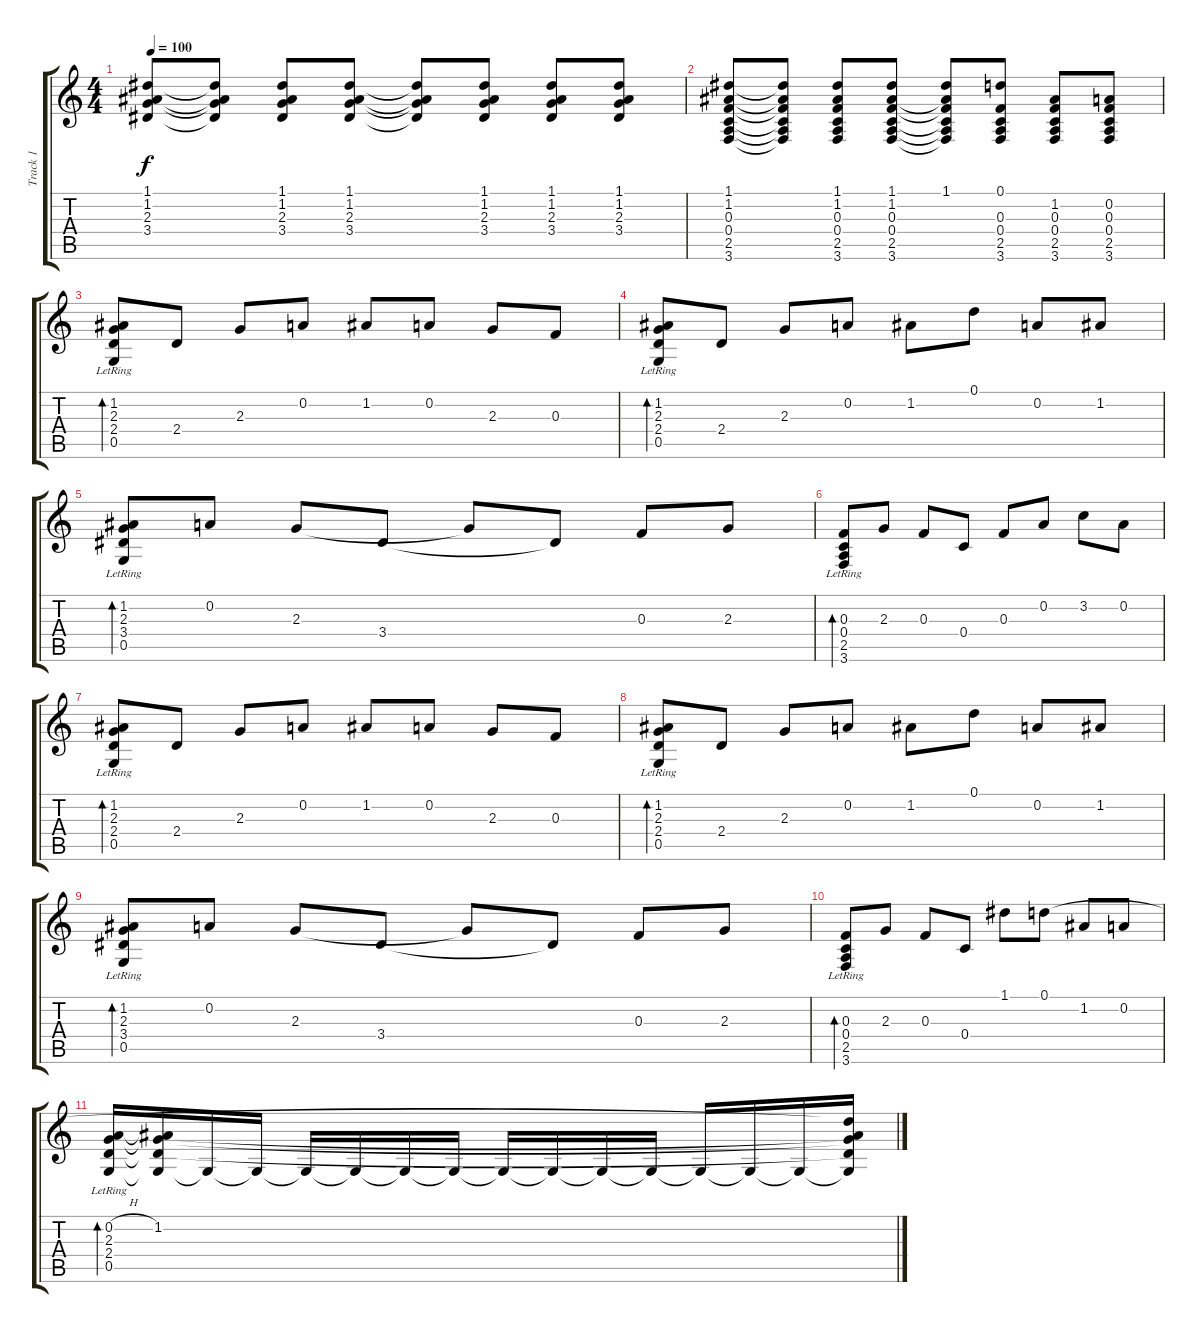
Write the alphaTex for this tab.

\track ("Track 1" "Track 1") {instrument acousticguitarnylon}
\staff {score tabs}
\tuning (D4 A3 F3 C3 G2 D2) {hide}
\ts (4 4)
\tempo 100
\clef g2
\ks c
(1.1 1.2 2.3 3.4).8{dy f} (1.1{t} 1.2{t} 2.3{t} 3.4{t}).8 (1.1 1.2 2.3 3.4).8 (1.1 1.2 2.3 3.4).8 (1.1{t} 1.2{t} 2.3{t} 3.4{t}).8 (1.1 1.2 2.3 3.4).8 (1.1 1.2 2.3 3.4).8 (1.1 1.2 2.3 3.4).8 |
(1.1 1.2 0.3 0.4 2.5 3.6).8 (1.1{t} 1.2{t} 0.3{t} 0.4{t} 2.5{t} 3.6{t}).8 (1.1 1.2 0.3 0.4 2.5 3.6).8 (1.1 1.2 0.3 0.4 2.5 3.6).8 (1.1 1.2{t} 0.3{t} 0.4{t} 2.5{t} 3.6{t}).8 (0.1 0.3 0.4 2.5 3.6).8 (1.2 0.3 0.4 2.5 3.6).8 (0.2 0.3 0.4 2.5 3.6).8 |
(1.2{lr} 2.3{lr} 2.4{lr} 0.5{lr}).8{bd 60} 2.4.8 2.3.8 0.2.8 1.2.8 0.2.8 2.3.8 0.3.8 |
(1.2{lr} 2.3{lr} 2.4{lr} 0.5{lr}).8{bd 60} 2.4.8 2.3.8 0.2.8 1.2.8 0.1.8 0.2.8 1.2.8 |
(1.2{lr} 2.3{lr} 3.4{lr} 0.5{lr}).8{bd 60} 0.2.8 2.3.8 3.4.8 2.3{t}.8 3.4{t}.8 0.3.8 2.3.8 |
(0.3{lr} 0.4{lr} 2.5{lr} 3.6{lr}).8{bd 60} 2.3.8 0.3.8 0.4.8 0.3.8 0.2.8 3.2.8 0.2.8 |
(1.2{lr} 2.3{lr} 2.4{lr} 0.5{lr}).8{bd 60} 2.4.8 2.3.8 0.2.8 1.2.8 0.2.8 2.3.8 0.3.8 |
(1.2{lr} 2.3{lr} 2.4{lr} 0.5{lr}).8{bd 60} 2.4.8 2.3.8 0.2.8 1.2.8 0.1.8 0.2.8 1.2.8 |
(1.2{lr} 2.3{lr} 3.4{lr} 0.5{lr}).8{bd 60} 0.2.8 2.3.8 3.4.8 2.3{t}.8 3.4{t}.8 0.3.8 2.3.8 |
(0.3{lr} 0.4{lr} 2.5{lr} 3.6{lr}).8{bd 60} 2.3.8 0.3.8 0.4.8 1.1.8 0.1.8 1.2.8 0.2.8 |
(0.2{h lr} 2.3{lr} 2.4{lr} 0.5{lr}).16{bd 480} (1.2 2.3{t} 2.4{t} 0.5{t}).16 0.5{t}.16 0.5{t}.16 0.5{t}.16 0.5{t}.16 0.5{t}.16 0.5{t}.16 0.5{t}.16 0.5{t}.16 0.5{t}.16 0.5{t}.16 0.5{t}.16 0.5{t}.16 0.5{t}.16 (0.1{t} 1.2{t} 2.3{t} 2.4{t} 0.5{t}).16
